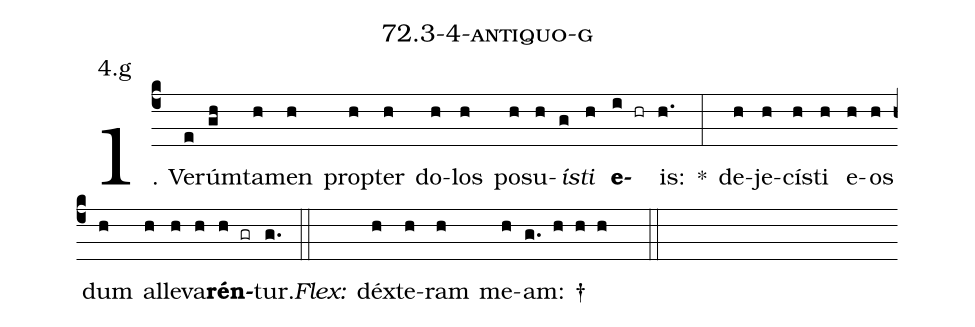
name: 72.3-4-antiquo-g;
annotation: 4.g;
%%
(c4)1. Ve(e)rúm(gh)ta(h)men(h) prop(h)ter(h) do(h)los(h) po(h)su(h)<i>ís</i>(g)<i>ti</i>(h) <b>e</b>(i hr)is:(h.) *(:) de(h)je(h)cís(h)ti(h) e(h)os(h) dum(h) al(h)le(h)va(h)<b>rén</b>(h gr)tur.(g.) (::)
<i>Flex:</i>()  déx(h)te(h)ram(h) me(h)am: †(g. h h h  ::)

%E(h) u(h) o(h) u(h) a(h) e.(g.) (::)
